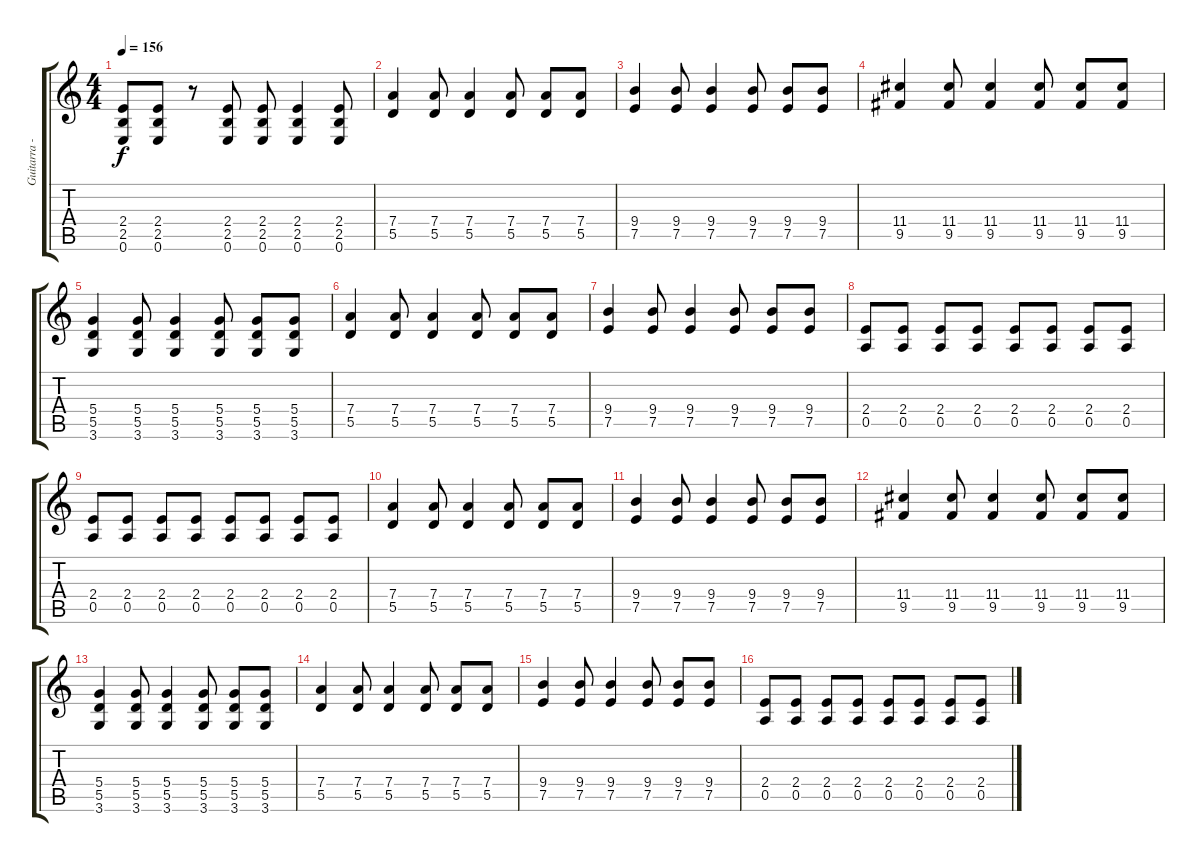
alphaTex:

\track ("Guitarra - Zé Pedro" "Guitarra -") {instrument distortionguitar}
\staff {score tabs}
\tuning (E4 B3 G3 D3 A2 E2) {hide}
\ts (4 4)
\tempo 156
\clef g2
\ks c
(2.4 2.5 0.6).8{dy f} (2.4 2.5 0.6).8 r.8 (2.4 2.5 0.6).8 (2.4 2.5 0.6).8 (2.4 2.5 0.6).4 (2.4 2.5 0.6).8 |
(7.4 5.5).4 (7.4 5.5).8 (7.4 5.5).4 (7.4 5.5).8 (7.4 5.5).8 (7.4 5.5).8 |
(9.4 7.5).4 (9.4 7.5).8 (9.4 7.5).4 (9.4 7.5).8 (9.4 7.5).8 (9.4 7.5).8 |
(11.4 9.5).4 (11.4 9.5).8 (11.4 9.5).4 (11.4 9.5).8 (11.4 9.5).8 (11.4 9.5).8 |
(5.4 5.5 3.6).4 (5.4 5.5 3.6).8 (5.4 5.5 3.6).4 (5.4 5.5 3.6).8 (5.4 5.5 3.6).8 (5.4 5.5 3.6).8 |
(7.4 5.5).4 (7.4 5.5).8 (7.4 5.5).4 (7.4 5.5).8 (7.4 5.5).8 (7.4 5.5).8 |
(9.4 7.5).4 (9.4 7.5).8 (9.4 7.5).4 (9.4 7.5).8 (9.4 7.5).8 (9.4 7.5).8 |
(2.4 0.5).8 (2.4 0.5).8 (2.4 0.5).8 (2.4 0.5).8 (2.4 0.5).8 (2.4 0.5).8 (2.4 0.5).8 (2.4 0.5).8 |
(2.4 0.5).8 (2.4 0.5).8 (2.4 0.5).8 (2.4 0.5).8 (2.4 0.5).8 (2.4 0.5).8 (2.4 0.5).8 (2.4 0.5).8 |
(7.4 5.5).4 (7.4 5.5).8 (7.4 5.5).4 (7.4 5.5).8 (7.4 5.5).8 (7.4 5.5).8 |
(9.4 7.5).4 (9.4 7.5).8 (9.4 7.5).4 (9.4 7.5).8 (9.4 7.5).8 (9.4 7.5).8 |
(11.4 9.5).4 (11.4 9.5).8 (11.4 9.5).4 (11.4 9.5).8 (11.4 9.5).8 (11.4 9.5).8 |
(5.4 5.5 3.6).4 (5.4 5.5 3.6).8 (5.4 5.5 3.6).4 (5.4 5.5 3.6).8 (5.4 5.5 3.6).8 (5.4 5.5 3.6).8 |
(7.4 5.5).4 (7.4 5.5).8 (7.4 5.5).4 (7.4 5.5).8 (7.4 5.5).8 (7.4 5.5).8 |
(9.4 7.5).4 (9.4 7.5).8 (9.4 7.5).4 (9.4 7.5).8 (9.4 7.5).8 (9.4 7.5).8 |
(2.4 0.5).8 (2.4 0.5).8 (2.4 0.5).8 (2.4 0.5).8 (2.4 0.5).8 (2.4 0.5).8 (2.4 0.5).8 (2.4 0.5).8
